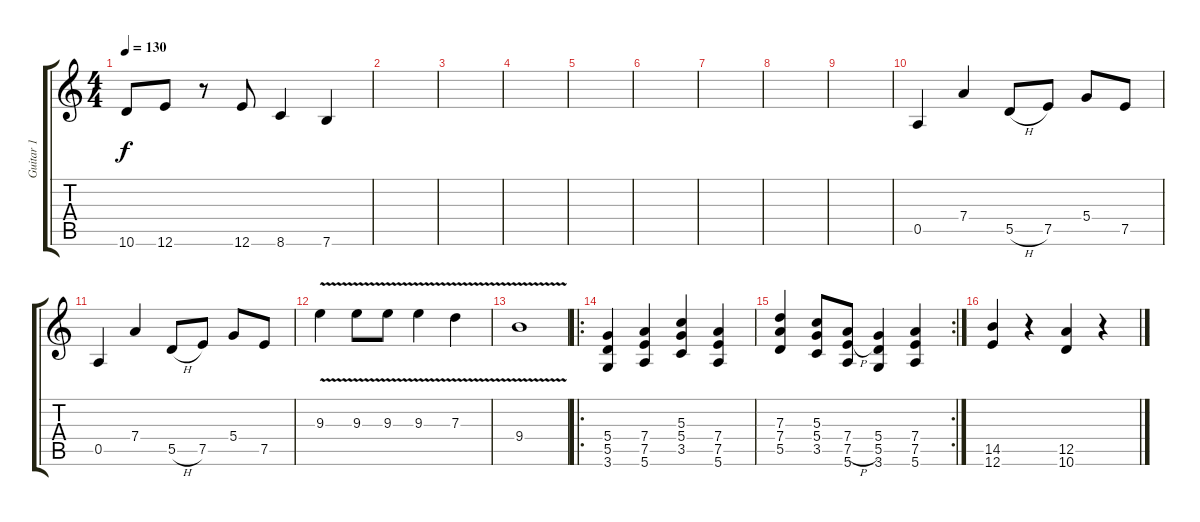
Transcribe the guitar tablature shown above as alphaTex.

\track ("Guitar 1" "Guitar 1") {instrument distortionguitar}
\staff {score tabs}
\tuning (E4 B3 G3 D3 A2 E2) {hide}
\ts (4 4)
\tempo 130
\clef g2
\ks c
10.6.8{dy f} 12.6.8 r.8 12.6.8 8.6.4 7.6.4 |
|
|
|
|
|
|
|
|
0.5.4 7.4.4 5.5{h}.8 7.5.8 5.4.8 7.5.8 |
0.5.4 7.4.4 5.5{h}.8 7.5.8 5.4.8 7.5.8 |
9.3{v}.4 9.3{v}.8 9.3{v}.8 9.3{v}.4 7.3{v}.4 |
9.4{v}.1 |
\ro
(5.4 5.5 3.6).4 (7.4 7.5 5.6).4 (5.3 5.4 3.5).4 (7.4 7.5 5.6).4 |
\rc 2
(7.3 7.4 5.5).4 (5.3 5.4 3.5).8 (7.4 7.5{h} 5.6).8 (5.4 5.5 3.6).4 (7.4 7.5 5.6).4 |
(14.5 12.6).4 r.4 (12.5 10.6).4 r.4
